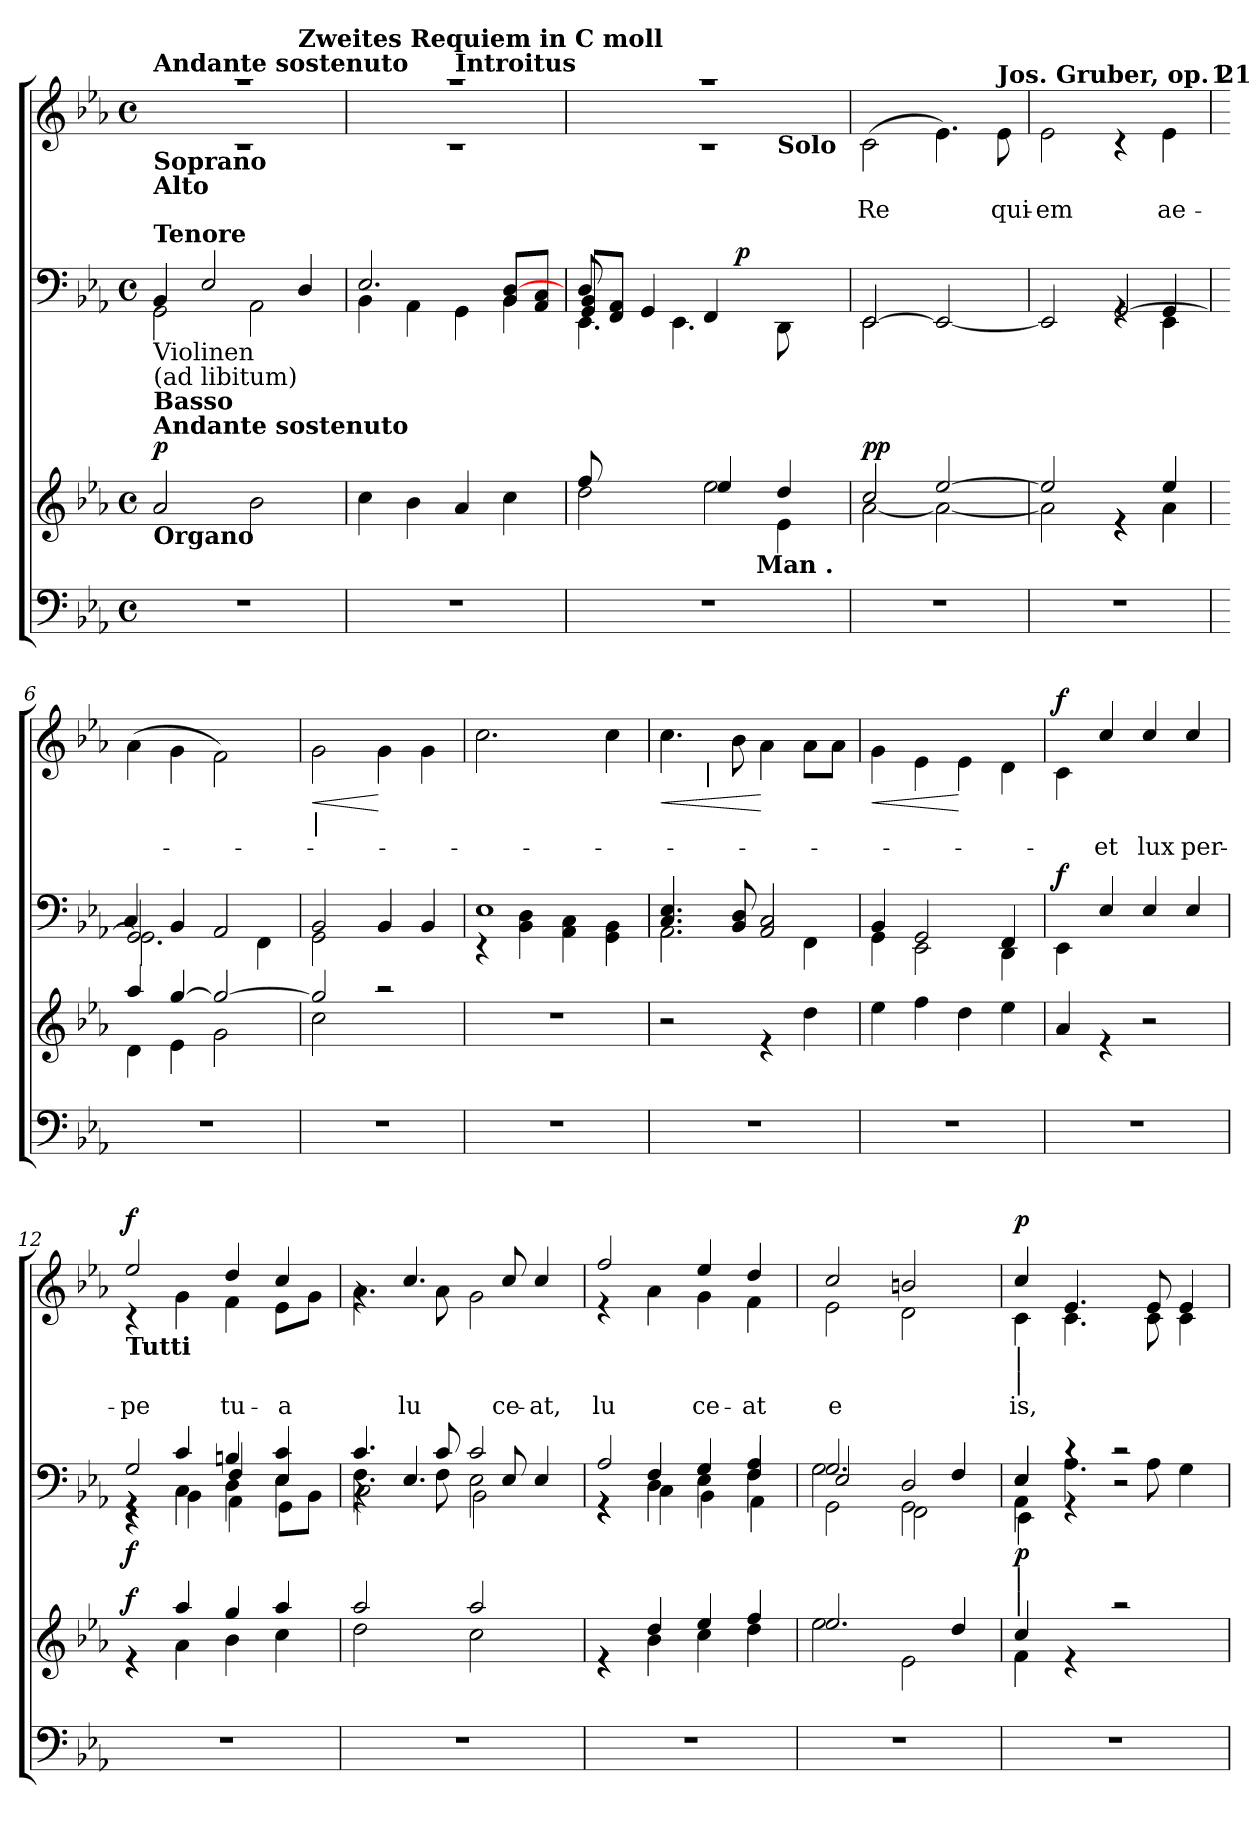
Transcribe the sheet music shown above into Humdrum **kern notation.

**kern	**kern	**dynam	**kern	**dynam	**kern	**text	**dynam
*part4	*part3	*part3	*part2	*part2	*part1	*part1	*part1
*staff4	*staff3	*staff3	*staff2	*staff2	*staff1	*staff1	*staff1
*clefF4	*clefG2	*	*clefF4	*	*clefG2	*	*
*k[b-e-a-]	*k[b-e-a-]	*	*k[b-e-a-]	*	*k[b-e-a-]	*	*
*E-:	*E-:	*	*E-:	*	*E-:	*	*
*M4/4	*M4/4	*	*M4/4	*	*M4/4	*	*
*met(c)	*met(c)	*	*met(c)	*	*met(c)	*	*
=1	=1	=1	=1	=1	=1	=1	=1
*	*	*	*^	*	*^	*	*
!	!	!	!	!	!	!LO:TX:a:B:t=Andante sostenuto	!	!	!
!	!	!	!	!	!	!LO:TX:b:B:t=Soprano	!	!	!
!	!	!	!	!	!	!LO:TX:b:B:t=Alto	!	!	!
!	!	!	!LO:TX:b:t=Violinen	!	!	!	!	!	!
!	!	!	!LO:TX:a:B:t=Tenore	!	!	!	!	!	!
!	!	!	!LO:TX:b:t=(ad libitum)	!	!	!	!	!	!
!	!	!	!LO:TX:b:B:t=Basso	!	!	!	!	!	!
!	!	!	!LO:TX:b:B:t=Andante sostenuto	!	!	!	!	!	!
!	!LO:TX:b:B:t=Organo	!	!	!	!	!	!	!	!
!	!	!LO:DY:a	!	!	!	!	!	!	!
*	*	*	*	*	*	*	*^	*	*
1r	2a-/	p	4BB-/	2GG\	.	1raa	1rc	2.ryy	.	.
.	.	.	2E-/	.	.	.	.	.	.	.
.	2b-\	.	.	2AA-\	.	.	.	.	.	.
!	!	!	!	!	!	!	!	!LO:TX:a:B:t=Zweites Requiem in C moll	!	!
.	.	.	4D/	.	.	.	.	4ryy	.	.
=2	=2	=2	=2	=2	=2	=2	=2	=2	=2	=2
*	*	*	*	*^	*	*	*	*	*	*
1r	4cc\	.	2.E-/	4BB-\	2.ryy	.	1raa	1rc	2ryy	.	.
.	4b-\	.	.	4AA-\	.	.	.	.	.	.	.
!	!	!	!	!	!	!	!	!	!LO:TX:a:B:t=Introitus	!	!
.	4a-/	.	.	4GG\	.	.	.	.	2ryy	.	.
.	4cc\	.	[<4D/	4BB-\	8BB-/L	.	.	.	.	.	.
.	.	.	.	.	8AA-/ 8C/J	.	.	.	.	.	.
=3	=3	=3	=3	=3	=3	=3	=3	=3	=3	=3	=3
*	*^	*	*	*	*^	*	*	*	*	*	*
*	*	*^	*	*	*	*	*	*	*	*	*	*	*
*	*	*	*^	*	*	*	*	*	*	*	*	*	*	*
*	*	*	*	*^	*	*	*	*	*	*	*	*	*	*	*
1r	2dd\	8ff/	2ryy	2.ryy	2ryy	.	2ryy	8D/	8GG/ 8BB-/L	4.EE-\	.	1raa	1rc	2.ryy	.	.
.	.	2..ryy	.	.	.	.	.	8ryy	8FF/ 8AA-/J	.	.	.	.	.	.	.
.	.	.	.	.	.	.	.	2.ryy	4GG/	.	.	.	.	.	.	.
.	.	.	.	.	.	.	.	.	.	4.EE-\	.	.	.	.	.	.
.	2ee-\	.	4ee-/	.	8.ryy	.	8ryy	.	4FF/	.	.	.	.	.	.	.
!	!	!	!	!	!	!	!	!	!	!	!LO:DY:a	!	!	!	!	!
.	.	.	.	.	.	.	8ryy	.	.	.	p	.	.	.	.	.
!	!	!	!	!	!LO:TX:b:B:t=Man .	!	!	!	!	!	!	!	!	!	!	!
.	.	.	.	.	4ryy	.	.	.	.	.	.	.	.	.	.	.
!	!	!	!	!	!	!	!	!	!	!	!	!	!	!LO:TX:b:B:t=Solo	!	!
.	.	.	4dd/	4e-\	.	.	4ryy	.	8DD\	8ryy	.	.	.	4ryy	.	.
.	.	.	.	.	.	.	.	.	8ryy	8ryy	.	.	.	.	.	.
.	.	.	.	.	16ryy	.	.	.	.	.	.	.	.	.	.	.
=4	=4	=4	=4	=4	=4	=4	=4	=4	=4	=4	=4	=4	=4	=4	=4	=4
!	!	!	!	!	!	!LO:DY:a	!	!	!	!	!	!	!	!	!LO:LY:b	!
*	*	*v	*v	*v	*v	*	*	*	*	*	*	*v	*v	*v	*	*
*	*	*	*	*	*v	*v	*v	*	*	*	*
1r	2cc/	[>2a-\	pp	[<2EE-/	2EE-\	.	(>2c\	Re	.
.	[<2ee-/	2a-\_	.	2EE-/_	2ryy	.	4.e-\)	.	.
!	!	!	!	!	!	!	!LO:TX:a:B:t=Jos. Gruber, op. 21	!	!
!	!	!	!	!	!	!	!	!LO:LY:b	!
.	.	.	.	.	.	.	8e-\	qui-	.
=5	=5	=5	=5	=5	=5	=5	=5	=5	=5
*	*	*	*	*	*^	*	*	*	*
!	!	!	!	!	!	!	!	!	!LO:LY:b	!
1r	2ee-/]	2a-\]	.	2EE-/]	2ryy	2.ryy	.	2e-\	-em	.
.	4re	4re	.	[<2GG/	4rGG	.	.	4rB	.	.
!	!	!	!	!	!	!	!	!	!LO:LY:b	!
.	4ee-/	4a-\	.	.	4GG/	4EE-\	.	4e-\	ae-	.
!	!	!	!	!	!	!	!	!LO:TX:a:B:t=1	!	!
!!LO:LB:g=z
=6	=6	=6	=6	=6	=6	=6	=6	=6	=6	=6
1r	4aa-/	4d\	.	2GG/]	4C/	2.GG\	.	(>4a-\	.	.
.	[<4gg/	4e-\	.	.	4BB-/	.	.	4g\	.	.
.	2gg/_	2g\	.	2ryy	2AA-/	.	.	2f\)	.	.
.	.	.	.	.	.	4FF\	.	.	.	.
=7	=7	=7	=7	=7	=7	=7	=7	=7	=7	=7
!	!	!	!	!	!	!	!	!LO:TX:b:t=|	!	!
!	!	!	!	!	!	!	!	!	!	!LO:HP:b
*	*	*	*	*	*v	*v	*	*	*	*
1r	2gg/]	2cc\	.	2BB-/	2GG\	.	2g\	.	<
.	2raa	2ryy	.	4BB-/	2ryy	.	4g\	.	[
.	.	.	.	4BB-/	.	.	4g\	.	.
*	*v	*v	*	*	*	*	*	*	*
=8	=8	=8	=8	=8	=8	=8	=8	=8
1r	1r	.	1E-	4rEE	.	2.cc\	.	.
.	.	.	.	4BB-\ 4D\	.	.	.	.
.	.	.	.	4AA-\ 4C\	.	.	.	.
.	.	.	.	4GG\ 4BB-\	.	4cc\	.	.
=9	=9	=9	=9	=9	=9	=9	=9	=9
!	!	!	!	!	!	!	!	!LO:HP:b
*	*	*	*	*	*	*^	*	*
1r	2r	.	4.C/ 4.E-/	2.AA-\	.	4.cc\	4ryy	.	<
!	!	!	!	!	!	!	!LO:TX:b:t=|	!	!
.	.	.	.	.	.	.	2.ryy	.	.
.	.	.	8BB-/ 8D/	.	.	8b-\	.	.	.
.	4re	.	2AA-/ 2C/	.	.	4a-\	.	.	[
.	4dd\	.	.	4FF\	.	8a-\L	.	.	.
.	.	.	.	.	.	8a-\J	.	.	.
=10	=10	=10	=10	=10	=10	=10	=10	=10	=10
!	!	!	!	!	!	!	!	!	!LO:HP:b
*	*	*	*	*	*	*v	*v	*	*
1r	4ee-\	.	4BB-/	4GG\	.	4g\	.	<
.	4ff\	.	2GG/	2EE-\	.	4e-\	.	.
.	4dd\	.	.	.	.	4e-\	.	[
.	4ee-\	.	4FF/	4DD\	.	4d\	.	.
=11	=11	=11	=11	=11	=11	=11	=11	=11
*	*	*	*	*	*	*^	*	*
!	!	!	!	!	!LO:DY:a	!	!	!	!LO:DY:a
1r	4a-/	.	4EE-\	4ryy	f	4ryy	4c\	.	f
!	!	!	!	!	!	!	!	!LO:LY:a	!
.	4re	.	2.ryy	4E-/	.	4cc/	2.ryy	-et	.
!	!	!	!	!	!	!	!	!LO:LY:a	!
.	2r	.	.	4E-/	.	4cc/	.	lux	.
!	!	!	!	!	!	!	!	!LO:LY:a	!
.	.	.	.	4E-/	.	4cc/	.	per-	.
!!LO:LB:g=z	!!
=12	=12	=12	=12	=12	=12	=12	=12	=12	=12
*	*^	*	*^	*^	*	*	*	*	*
!	!	!	!	!	!	!	!	!	!LO:TX:b:B:t=Tutti	!	!	!
!	!	!	!LO:DY:a	!	!	!	!	!LO:DY:b	!	!	!LO:LY:a	!LO:DY:b
1r	4re	4re	f	4rGG	4rGG	2G/	4rEE	f	2ee-/	4rc	-pe	f
.	4aa-/	4a-\	.	4c/	4C\	.	4BB-\	.	.	4g\	.	.
!	!	!	!	!	!	!	!	!	!	!	!LO:LY:a	!
.	4gg/	4b-\	.	4Bn/	4D\	4F/	4AA-\	.	4dd/	4f\	tu-	.
!	!	!	!	!	!	!	!	!	!	!	!LO:LY:a	!
.	4aa-/	4cc\	.	4c/	4E-\	4E-/	8GG\L	.	4cc/	8e-\L	-a	.
.	.	.	.	.	.	.	8BB-\J	.	.	8g\J	.	.
=13	=13	=13	=13	=13	=13	=13	=13	=13	=13	=13	=13	=13
1r	2aa-/	2dd\	.	4.c/	4.F\	4rBB	2C\	.	4rg	4.a-\	.	.
!	!	!	!	!	!	!	!	!	!	!	!LO:LY:a	!
.	.	.	.	.	.	4.E-/	.	.	4.cc/	.	lu	.
.	.	.	.	8c/	8F\	.	.	.	.	8a-\	.	.
.	2aa-/	2cc\	.	2c/	2E-\	.	2BB-\	.	.	2g\	.	.
!	!	!	!	!	!	!	!	!	!	!	!LO:LY:a	!
.	.	.	.	.	.	8E-/	.	.	8cc/	.	ce-	.
!	!	!	!	!	!	!	!	!	!	!	!LO:LY:a	!
.	.	.	.	.	.	4E-/	.	.	4cc/	.	-at,	.
=14	=14	=14	=14	=14	=14	=14	=14	=14	=14	=14	=14	=14
!	!	!	!	!	!	!	!	!	!	!	!LO:LY:a	!
1r	4re	4re	.	4rGG	4rGG	2A-/	4rFF	.	2ff/	4rd	lu	.
.	4dd/	4b-\	.	4F/	4D\	.	4C\	.	.	4a-\	.	.
!	!	!	!	!	!	!	!	!	!	!	!LO:LY:a	!
.	4ee-/	4cc\	.	4G/	4E-\	4G/	4BB-\	.	4ee-/	4g\	ce-	.
!	!	!	!	!	!	!	!	!	!	!	!LO:LY:a	!
.	4ff/	4dd\	.	4A-/	4F\	4F/	4AA-\	.	4dd/	4f\	-at	.
=15	=15	=15	=15	=15	=15	=15	=15	=15	=15	=15	=15	=15
!	!	!	!	!	!	!	!	!	!	!	!LO:LY:a	!
1r	2.ee-/	2ee-\	.	2.G/	2G\	2E-/	2GG\	.	2cc/	2e-\	e	.
.	.	2e-\	.	.	2GG\	2D/	2FF\	.	2bn/	2d\	.	.
.	4dd/	.	.	4F/	.	.	.	.	.	.	.	.
=16	=16	=16	=16	=16	=16	=16	=16	=16	=16	=16	=16	=16
!	!	!	!	!	!	!	!	!	!LO:TX:b:t=|	!	!	!
!	!	!	!	!	!	!	!	!	!LO:TX:b:t=|	!	!	!
!	!	!	!	!LO:TX:b:t=|	!	!	!	!	!	!	!	!
!	!	!	!	!LO:TX:b:t=|	!	!	!	!	!	!	!	!
!	!	!	!	!	!	!	!	!LO:DY:b	!	!	!LO:LY:a	!LO:DY:a
1r	4cc/	4f\	.	4E-/	4AA-\	4E-/	4EE-\	p	4cc/	4c\	is,	p
.	4re	2.ryy	.	4rc	4.A-\	4rGG	2.ryy	.	4.e-/	4.c\	.	.
.	2raa	.	.	2rc	.	2r	.	.	.	.	.	.
.	.	.	.	.	8A-\	.	.	.	8e-/	8c\	.	.
.	.	.	.	.	4G\	.	.	.	4e-/	4c\	.	.
*	*v	*v	*	*	*	*	*	*	*v	*v	*	*
*	*	*	*v	*v	*v	*v	*	*	*	*
=	=	=	=	=	=	=	=
*-	*-	*-	*-	*-	*-	*-	*-
